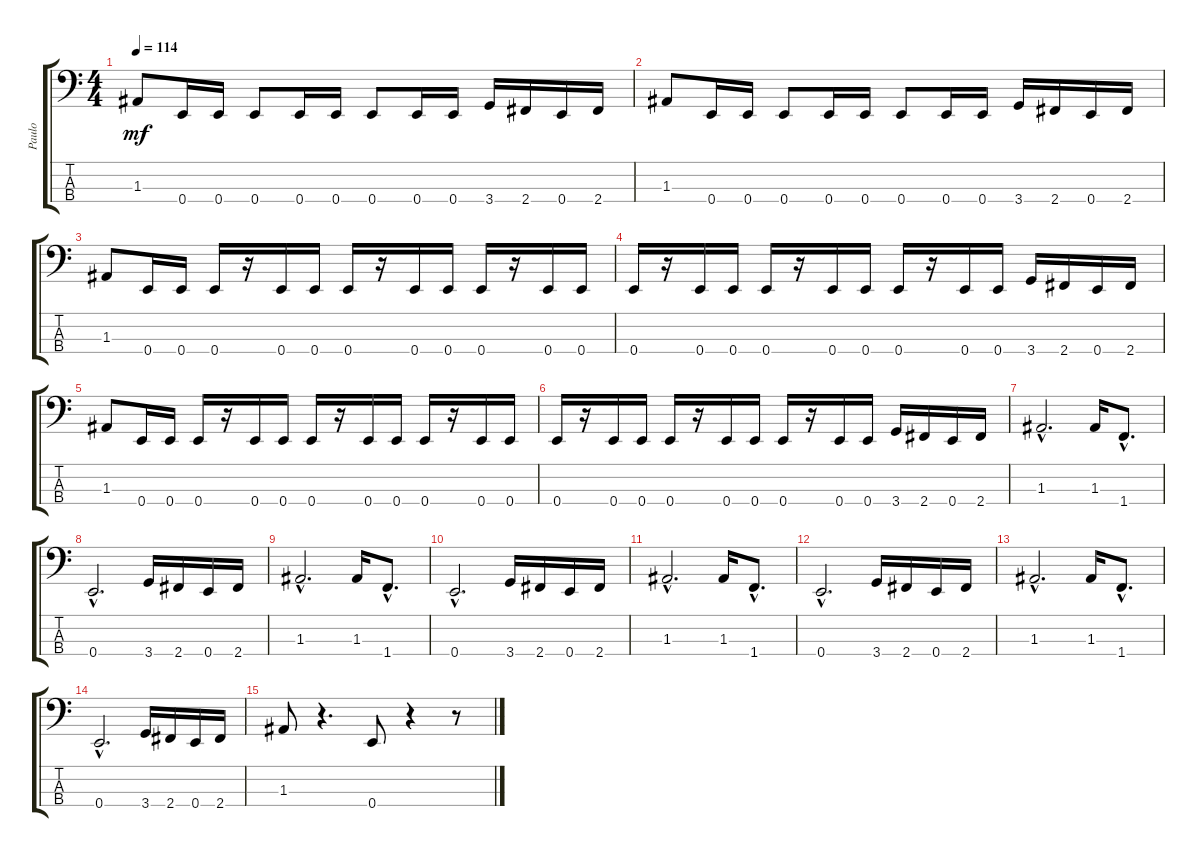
\track ("Paulo" "Paulo") {instrument electricbasspick}
\staff {score tabs}
\tuning (G2 D2 A1 E1) {hide}
\ts (4 4)
\tempo 114
\clef f4
\ks c
1.3.8{dy mf} 0.4.16 0.4.16 0.4.8 0.4.16 0.4.16 0.4.8 0.4.16 0.4.16 3.4.16 2.4.16 0.4.16 2.4.16 |
1.3.8 0.4.16 0.4.16 0.4.8 0.4.16 0.4.16 0.4.8 0.4.16 0.4.16 3.4.16 2.4.16 0.4.16 2.4.16 |
1.3.8 0.4.16 0.4.16 0.4.16 r.16 0.4.16 0.4.16 0.4.16 r.16 0.4.16 0.4.16 0.4.16 r.16 0.4.16 0.4.16 |
0.4.16 r.16 0.4.16 0.4.16 0.4.16 r.16 0.4.16 0.4.16 0.4.16 r.16 0.4.16 0.4.16 3.4.16 2.4.16 0.4.16 2.4.16 |
1.3.8 0.4.16 0.4.16 0.4.16 r.16 0.4.16 0.4.16 0.4.16 r.16 0.4.16 0.4.16 0.4.16 r.16 0.4.16 0.4.16 |
0.4.16 r.16 0.4.16 0.4.16 0.4.16 r.16 0.4.16 0.4.16 0.4.16 r.16 0.4.16 0.4.16 3.4.16 2.4.16 0.4.16 2.4.16 |
1.3{hac}.2{d} 1.3.16 1.4{hac}.8{d} |
0.4{hac}.2{d} 3.4.16 2.4.16 0.4.16 2.4.16 |
1.3{hac}.2{d} 1.3.16 1.4{hac}.8{d} |
0.4{hac}.2{d} 3.4.16 2.4.16 0.4.16 2.4.16 |
1.3{hac}.2{d} 1.3.16 1.4{hac}.8{d} |
0.4{hac}.2{d} 3.4.16 2.4.16 0.4.16 2.4.16 |
1.3{hac}.2{d} 1.3.16 1.4{hac}.8{d} |
0.4{hac}.2{d} 3.4.16 2.4.16 0.4.16 2.4.16 |
1.3.8 r.4{d} 0.4.8 r.4 r.8
